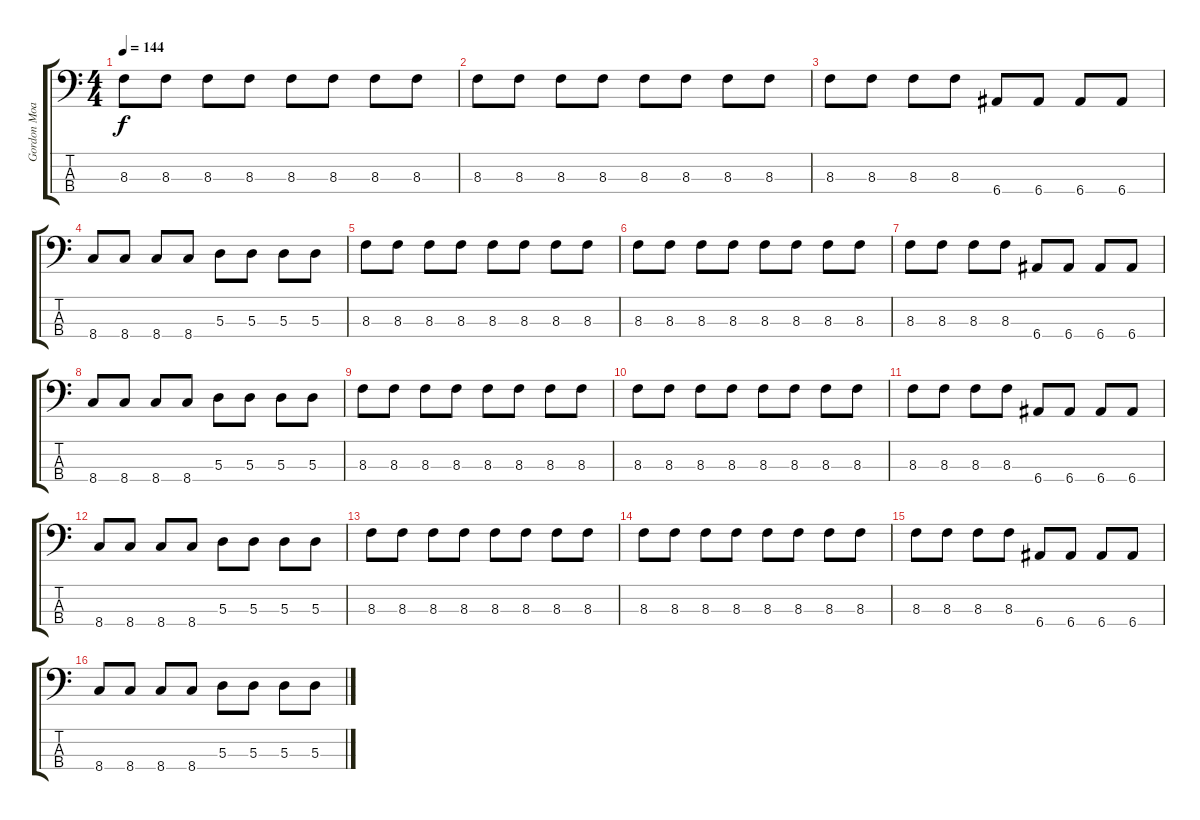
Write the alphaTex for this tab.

\track ("Gordon Moakes" "Gordon Moa") {instrument electricbassfinger}
\staff {score tabs}
\tuning (G2 D2 A1 E1) {hide}
\ts (4 4)
\tempo 144
\clef f4
\ks c
8.3.8{dy f} 8.3.8 8.3.8 8.3.8 8.3.8 8.3.8 8.3.8 8.3.8 |
8.3.8 8.3.8 8.3.8 8.3.8 8.3.8 8.3.8 8.3.8 8.3.8 |
8.3.8 8.3.8 8.3.8 8.3.8 6.4.8 6.4.8 6.4.8 6.4.8 |
8.4.8 8.4.8 8.4.8 8.4.8 5.3.8 5.3.8 5.3.8 5.3.8 |
8.3.8 8.3.8 8.3.8 8.3.8 8.3.8 8.3.8 8.3.8 8.3.8 |
8.3.8 8.3.8 8.3.8 8.3.8 8.3.8 8.3.8 8.3.8 8.3.8 |
8.3.8 8.3.8 8.3.8 8.3.8 6.4.8 6.4.8 6.4.8 6.4.8 |
8.4.8 8.4.8 8.4.8 8.4.8 5.3.8 5.3.8 5.3.8 5.3.8 |
8.3.8 8.3.8 8.3.8 8.3.8 8.3.8 8.3.8 8.3.8 8.3.8 |
8.3.8 8.3.8 8.3.8 8.3.8 8.3.8 8.3.8 8.3.8 8.3.8 |
8.3.8 8.3.8 8.3.8 8.3.8 6.4.8 6.4.8 6.4.8 6.4.8 |
8.4.8 8.4.8 8.4.8 8.4.8 5.3.8 5.3.8 5.3.8 5.3.8 |
8.3.8 8.3.8 8.3.8 8.3.8 8.3.8 8.3.8 8.3.8 8.3.8 |
8.3.8 8.3.8 8.3.8 8.3.8 8.3.8 8.3.8 8.3.8 8.3.8 |
8.3.8 8.3.8 8.3.8 8.3.8 6.4.8 6.4.8 6.4.8 6.4.8 |
8.4.8 8.4.8 8.4.8 8.4.8 5.3.8 5.3.8 5.3.8 5.3.8
